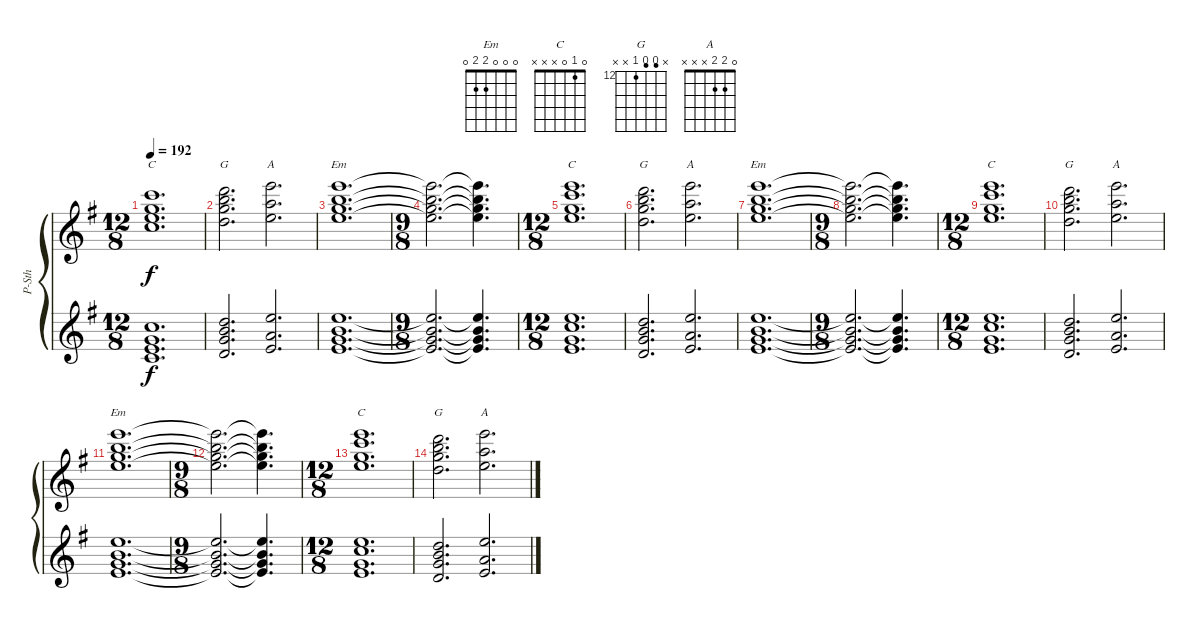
\defaultSystemsLayout 4
\bracketExtendMode groupsimilarinstruments
\otherSystemsTrackNameOrientation horizontal
\track ("Strings / Pad" "P-Sth") {multiBarRest instrument pad2warm}
\staff {score}
\tuning (E4 B3 G3 D3 A2 E2)
\chord ("Em" 0 0 0 2 2 0) {showfingering false}
\chord ("C" 0 1 0 x x x) {showfingering false}
\chord ("G" x 11 11 12 x x) {firstfret 12 showfingering false}
\chord ("A" 0 2 2 x x x) {showfingering false}
\ts (12 8)
\beaming (8 3 3 3 3)
\tempo 192
\clef g2
\ks g
(27.5{acc forcenatural} 26.4{acc forcenatural} 24.3{acc forcenatural} 25.2{acc forcenatural}).1{d ch "C" dy f} |
(24.3{acc forcenatural} 24.4{acc forcenatural} 24.2{acc forcenatural} 22.1{acc forcenatural}).2{d ch "G"} (26.4{acc forcenatural} 26.3{acc forcenatural} 24.1{acc forcenatural}).2{d ch "A"} |
(24.1{acc forcenatural} 24.2{acc forcenatural} 24.3{acc forcenatural} 26.4{acc forcenatural}).1{d ch "Em"} |
\ts (9 8)
\beaming (8 3 3 3 3)
(26.4{t acc forcenatural} 24.3{t acc forcenatural} 24.2{t acc forcenatural} 24.1{t acc forcenatural}).2{d} (26.4{t acc forcenatural} 24.3{t acc forcenatural} 24.2{t acc forcenatural} 24.1{t acc forcenatural}).4{d} |
\ts (12 8)
\beaming (8 3 3 3 3)
(29.2{acc forcenatural} 29.3{acc forcenatural} 29.4{acc forcenatural} 31.5{acc forcenatural}).1{d ch "C"} |
(29.5{acc forcenatural} 29.4{acc forcenatural} 28.3{acc forcenatural} 27.2{acc forcenatural}).2{d ch "G"} (26.4{acc forcenatural} 26.3{acc forcenatural} 24.1{acc forcenatural}).2{d ch "A"} |
(24.1{acc forcenatural} 24.2{acc forcenatural} 24.3{acc forcenatural} 26.4{acc forcenatural}).1{d ch "Em"} |
\ts (9 8)
\beaming (8 3 3 3 3)
(26.4{t acc forcenatural} 24.3{t acc forcenatural} 24.2{t acc forcenatural} 24.1{t acc forcenatural}).2{d} (26.4{t acc forcenatural} 24.3{t acc forcenatural} 24.2{t acc forcenatural} 24.1{t acc forcenatural}).4{d} |
\ts (12 8)
\beaming (8 3 3 3 3)
(29.2{acc forcenatural} 29.3{acc forcenatural} 29.4{acc forcenatural} 31.5{acc forcenatural}).1{d ch "C"} |
(29.5{acc forcenatural} 29.4{acc forcenatural} 28.3{acc forcenatural} 27.2{acc forcenatural}).2{d ch "G"} (26.4{acc forcenatural} 26.3{acc forcenatural} 24.1{acc forcenatural}).2{d ch "A"} |
(24.1{acc forcenatural} 24.2{acc forcenatural} 24.3{acc forcenatural} 26.4{acc forcenatural}).1{d ch "Em"} |
\ts (9 8)
\beaming (8 3 3 3 3)
(26.4{t acc forcenatural} 24.3{t acc forcenatural} 24.2{t acc forcenatural} 24.1{t acc forcenatural}).2{d} (26.4{t acc forcenatural} 24.3{t acc forcenatural} 24.2{t acc forcenatural} 24.1{t acc forcenatural}).4{d} |
\ts (12 8)
\beaming (8 3 3 3 3)
(29.2{acc forcenatural} 29.3{acc forcenatural} 29.4{acc forcenatural} 31.5{acc forcenatural}).1{d ch "C"} |
(29.5{acc forcenatural} 29.4{acc forcenatural} 28.3{acc forcenatural} 27.2{acc forcenatural}).2{d ch "G"} (26.4{acc forcenatural} 26.3{acc forcenatural} 29.2{acc forcenatural}).2{d ch "A"}
\staff {score}
\tuning (E4 B3 G3 D3 A2 E2)
\clef g2
\ottava regular
\simile none
\ks g
(15.5{acc forcenatural} 0.1{acc forcenatural} 17.4{acc forcenatural} 17.3{acc forcenatural}).1{d dy f} |
(12.3{acc forcenatural} 12.4{acc forcenatural} 12.2{acc forcenatural} 10.1{acc forcenatural}).2{d} (0.1{acc forcenatural} 14.3{acc forcenatural} 17.2{acc forcenatural}).2{d} |
(17.2{acc forcenatural} 16.3{acc forcenatural} 17.4{acc forcenatural} 0.1{acc forcenatural}).1{d} |
(0.1{t acc forcenatural} 17.4{t acc forcenatural} 16.3{t acc forcenatural} 17.2{t acc forcenatural}).2{d} (0.1{t acc forcenatural} 17.4{t acc forcenatural} 16.3{t acc forcenatural} 17.2{t acc forcenatural}).4{d} |
(17.2{acc forcenatural} 17.3{acc forcenatural} 17.4{acc forcenatural} 0.1{acc forcenatural}).1{d} |
(12.4{acc forcenatural} 12.3{acc forcenatural} 12.2{acc forcenatural} 10.1{acc forcenatural}).2{d} (0.1{acc forcenatural} 14.3{acc forcenatural} 17.2{acc forcenatural}).2{d} |
(17.2{acc forcenatural} 16.3{acc forcenatural} 17.4{acc forcenatural} 0.1{acc forcenatural}).1{d} |
(0.1{t acc forcenatural} 17.4{t acc forcenatural} 16.3{t acc forcenatural} 17.2{t acc forcenatural}).2{d} (0.1{t acc forcenatural} 17.4{t acc forcenatural} 16.3{t acc forcenatural} 17.2{t acc forcenatural}).4{d} |
(17.2{acc forcenatural} 17.3{acc forcenatural} 17.4{acc forcenatural} 0.1{acc forcenatural}).1{d} |
(12.4{acc forcenatural} 12.3{acc forcenatural} 12.2{acc forcenatural} 10.1{acc forcenatural}).2{d} (0.1{acc forcenatural} 14.3{acc forcenatural} 17.2{acc forcenatural}).2{d} |
(17.2{acc forcenatural} 16.3{acc forcenatural} 17.4{acc forcenatural} 0.1{acc forcenatural}).1{d} |
(0.1{t acc forcenatural} 17.4{t acc forcenatural} 16.3{t acc forcenatural} 17.2{t acc forcenatural}).2{d} (0.1{t acc forcenatural} 17.4{t acc forcenatural} 16.3{t acc forcenatural} 17.2{t acc forcenatural}).4{d} |
(17.2{acc forcenatural} 17.3{acc forcenatural} 17.4{acc forcenatural} 0.1{acc forcenatural}).1{d} |
(12.4{acc forcenatural} 12.3{acc forcenatural} 12.2{acc forcenatural} 10.1{acc forcenatural}).2{d} (0.1{acc forcenatural} 14.3{acc forcenatural} 17.2{acc forcenatural}).2{d}
